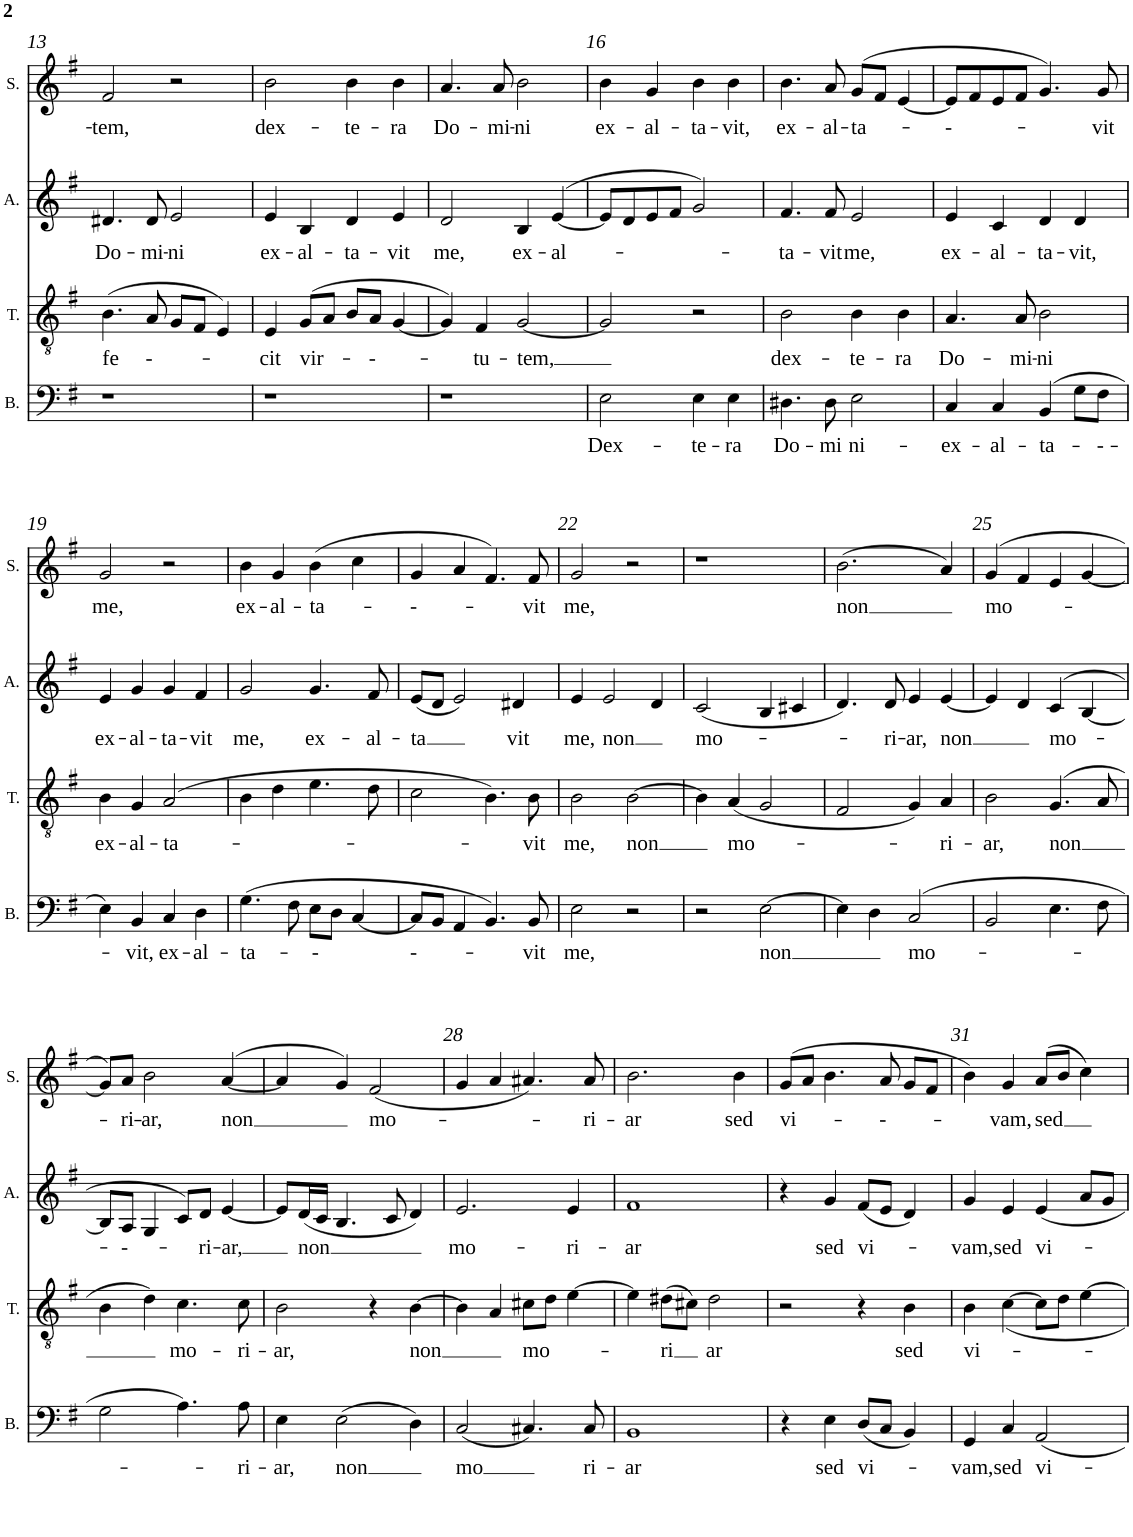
**kern	**text	**kern	**text	**kern	**text	**kern	**text
*part4	*part4	*part3	*part3	*part2	*part2	*part1	*part1
*staff4	*staff4	*staff3	*staff3	*staff2	*staff2	*staff1	*staff1
*I"Bass	*	*I"Tenor	*	*I"Alto	*	*I"Soprano	*
*I'B.	*	*I'T.	*	*I'A.	*	*I'S.	*
!!LO:PB:g=z
*clefF4	*	*clefGv2	*	*clefG2	*	*clefG2	*
*k[f#]	*	*k[f#]	*	*k[f#]	*	*k[f#]	*
*G:	*	*G:	*	*G:	*	*G:	*
*M4/4	*	*M4/4	*	*M4/4	*	*M4/4	*
*met(c)	*	*met(c)	*	*met(c)	*	*met(c)	*
=13	=13	=13	=13	=13	=13	=13	=13
!	!	!	!LO:LY:b	!	!LO:LY:b	!	!LO:LY:b
1r	.	(4.B\	fe --	4.d#X/	Do-	2f#/	-tem,
!	!	!	!	!	!LO:LY:b	!	!
.	.	8A/	.	8d#/	-mi-	.	.
!	!	!	!	!	!LO:LY:b	!	!
.	.	8G/L	.	2e/	-ni	2r	.
.	.	8F#/J	.	.	.	.	.
.	.	4E/)	.	.	.	.	.
=14	=14	=14	=14	=14	=14	=14	=14
!	!	!	!LO:LY:b	!	!LO:LY:b	!	!LO:LY:b
1r	.	4E/	-cit	4e/	ex-	2b\	dex-
!	!	!	!LO:LY:b	!	!LO:LY:b	!	!
.	.	(>8G/L	vir-	4B/	-al-	.	.
.	.	8A/J	.	.	.	.	.
!	!	!	!	!	!LO:LY:b	!	!LO:LY:b
.	.	8B/L	.	4d/	-ta-	4b\	-te-
!	!	!	!LO:LY:b	!	!	!	!
.	.	8A/J	---	.	.	.	.
!	!	!	!	!	!LO:LY:b	!	!LO:LY:b
.	.	[<4G/	.	4e/	-vit	4b\	-ra
=15	=15	=15	=15	=15	=15	=15	=15
!	!	!	!	!	!LO:LY:b	!	!LO:LY:b
1r	.	4G/])	.	2d/	me,	4.a/	Do-
!	!	!	!LO:LY:b	!	!	!	!
.	.	4F#/	-tu-	.	.	.	.
!	!	!	!	!	!	!	!LO:LY:b
.	.	.	.	.	.	8a/	-mi-
!	!	!	!LO:LY:b	!	!LO:LY:b	!	!LO:LY:b
.	.	[<2G/	-tem,	4B/	ex-	2b\	-ni
!	!	!	!	!	!LO:LY:b	!	!
.	.	.	.	(>[<4e/	-al-	.	.
=16	=16	=16	=16	=16	=16	=16	=16
!	!LO:LY:b	!	!	!	!	!	!LO:LY:b
2E\	Dex-	2G/]	.	8e/L]	.	4b\	ex-
.	.	.	.	8d/	.	.	.
!	!	!	!	!	!	!	!LO:LY:b
.	.	.	.	8e/	.	4g/	-al-
.	.	.	.	8f#/J	.	.	.
!	!LO:LY:b	!	!	!	!	!	!LO:LY:b
4E\	-te-	2r	.	2g/)	.	4b\	-ta-
!	!LO:LY:b	!	!	!	!	!	!LO:LY:b
4E\	-ra	.	.	.	.	4b\	-vit,
=17	=17	=17	=17	=17	=17	=17	=17
!	!LO:LY:b	!	!LO:LY:b	!	!LO:LY:b	!	!LO:LY:b
4.D#X\	Do-	2B\	dex-	4.f#/	-ta-	4.b\	ex-
!	!LO:LY:b	!	!	!	!LO:LY:b	!	!LO:LY:b
8D#\	-mi	.	.	8f#/	-vit	8a/	-al-
!	!LO:LY:b	!	!LO:LY:b	!	!LO:LY:b	!	!LO:LY:b
2E\	ni-	4B\	-te-	2e/	me,	(>8g/L	-ta-
.	.	.	.	.	.	8f#/J	.
!	!	!	!LO:LY:b	!	!	!	!
.	.	4B\	-ra	.	.	[<4e/	.
=18	=18	=18	=18	=18	=18	=18	=18
!	!LO:LY:b	!	!LO:LY:b	!	!LO:LY:b	!	!LO:LY:b
4C/	-ex-	4.A/	Do-	4e/	ex-	8e/L]	---
.	.	.	.	.	.	8f#/	.
!	!LO:LY:b	!	!	!	!LO:LY:b	!	!
4C/	-al-	.	.	4c/	-al-	8e/	.
!	!	!	!LO:LY:b	!	!	!	!
.	.	8A/	-mi-	.	.	8f#/J	.
!	!LO:LY:b	!	!LO:LY:b	!	!LO:LY:b	!	!
(4BB/	-ta-	2B\	-ni	4d/	-ta-	4.g/)	.
!	!	!	!	!	!LO:LY:b	!	!
8G\L	.	.	.	4d/	-vit,	.	.
!	!LO:LY:b	!	!	!	!	!	!LO:LY:b
8F#\J	---	.	.	.	.	8g/	-vit
!!LO:LB:g=z
=19	=19	=19	=19	=19	=19	=19	=19
!	!	!	!LO:LY:b	!	!LO:LY:b	!	!LO:LY:b
4E\)	.	4B\	ex-	4e/	ex-	2g/	me,
!	!LO:LY:b	!	!LO:LY:b	!	!LO:LY:b	!	!
4BB/	-vit,	4G/	-al-	4g/	-al-	.	.
!	!LO:LY:b	!	!LO:LY:b	!	!LO:LY:b	!	!
4C/	ex-	(2A/	-ta-	4g/	-ta-	2r	.
!	!LO:LY:b	!	!	!	!LO:LY:b	!	!
4D\	-al-	.	.	4f#/	-vit	.	.
=20	=20	=20	=20	=20	=20	=20	=20
!	!LO:LY:b	!	!	!	!LO:LY:b	!	!LO:LY:b
(4.G\	-ta-	4B\	.	2g/	me,	4b\	ex-
!	!	!	!	!	!	!	!LO:LY:b
.	.	4d\	.	.	.	4g/	-al-
8F#\	.	.	.	.	.	.	.
!	!LO:LY:b	!	!	!	!LO:LY:b	!	!LO:LY:b
8E\L	-	4.e\	.	4.g/	ex-	(4b\	-ta-
8D\J	.	.	.	.	.	.	.
[<4C/	.	.	.	.	.	4cc\	.
!	!	!	!	!	!LO:LY:b	!	!
.	.	8d\	.	8f#/	-al-	.	.
=21	=21	=21	=21	=21	=21	=21	=21
!	!LO:LY:b	!	!	!	!LO:LY:b	!	!LO:LY:b
8C/L]	---	2c\	.	(8e/L	-ta	4g/	---
8BB/J	.	.	.	8d/J	.	.	.
4AA/	.	.	.	2e/)	.	4a/	.
4.BB/)	.	4.B\)	.	.	.	4.f#/)	.
!	!	!	!	!	!LO:LY:b	!	!
.	.	.	.	4d#X/	vit	.	.
!	!LO:LY:b	!	!LO:LY:b	!	!	!	!LO:LY:b
8BB/	-vit	8B\	-vit	.	.	8f#/	-vit
=22	=22	=22	=22	=22	=22	=22	=22
!	!LO:LY:b	!	!LO:LY:b	!	!LO:LY:b	!	!LO:LY:b
2E\	me,	2B\	me,	4e/	me,	2g/	me,
!	!	!	!	!	!LO:LY:b	!	!
.	.	.	.	2e/	non	.	.
!	!	!	!LO:LY:b	!	!	!	!
2r	.	[>2B\	non	.	.	2r	.
.	.	.	.	4d/	.	.	.
=23	=23	=23	=23	=23	=23	=23	=23
!	!	!	!	!	!LO:LY:b	!	!
2r	.	4B\]	.	(2c/	mo-	1r	.
!	!	!	!LO:LY:b	!	!	!	!
.	.	(4A/	mo-	.	.	.	.
!	!LO:LY:b	!	!	!	!	!	!
[>2E\	non	2G/	.	4B/	.	.	.
.	.	.	.	4c#X/	.	.	.
=24	=24	=24	=24	=24	=24	=24	=24
!	!	!	!	!	!	!	!LO:LY:b
4E\]	.	2F#/	.	4.d/)	.	(2.b\	non
4D\	.	.	.	.	.	.	.
!	!	!	!	!	!LO:LY:b	!	!
.	.	.	.	8d/	-ri-	.	.
!	!LO:LY:b	!	!	!	!LO:LY:b	!	!
(2C/	mo-	4G/)	.	4e/	-ar,	.	.
!	!	!	!LO:LY:b	!	!LO:LY:b	!	!
.	.	4A/	-ri-	[<4e/	non	4a/)	.
=25	=25	=25	=25	=25	=25	=25	=25
!	!	!	!LO:LY:b	!	!	!	!LO:LY:b
2BB/	.	2B\	-ar,	4e/]	.	(>4g/	mo-
.	.	.	.	4d/	.	4f#/	.
!	!	!	!LO:LY:b	!	!LO:LY:b	!	!
4.E\	.	(4.G/	non	(>4c/	mo-	4e/	.
.	.	.	.	[<4B/	.	[<4g/	.
8F#\	.	8A/	.	.	.	.	.
!!LO:LB:g=z
=26	=26	=26	=26	=26	=26	=26	=26
2G\	.	4B\	.	8B/L]	.	8g/L])	.
!	!	!	!	!	!LO:LY:b	!	!LO:LY:b
.	.	.	.	8A/J	---	8a/J	-ri-
!	!	!	!	!	!	!	!LO:LY:b
.	.	4d\)	.	4G/	.	2b\	-ar,
!	!	!	!LO:LY:b	!	!	!	!
4.A\)	.	4.c\	mo-	8c/L)	.	.	.
!	!	!	!	!	!LO:LY:b	!	!
.	.	.	.	8d/J	-ri-	.	.
!	!	!	!	!	!LO:LY:b	!	!LO:LY:b
.	.	.	.	[<4e/	-ar,	(>[<4a/	non
!	!LO:LY:b	!	!LO:LY:b	!	!	!	!
8A\	-ri-	8c\	-ri-	.	.	.	.
=27	=27	=27	=27	=27	=27	=27	=27
!	!LO:LY:b	!	!LO:LY:b	!	!	!	!
4E\	-ar,	2B\	-ar,	8e/L]	.	4a/]	.
!	!	!	!	!	!LO:LY:b	!	!
.	.	.	.	(16d/L	non	.	.
.	.	.	.	16c/JJ	.	.	.
!	!LO:LY:b	!	!	!	!	!	!
(2E\	non	.	.	4.B/	.	4g/)	.
!	!	!	!	!	!	!	!LO:LY:b
.	.	4r	.	.	.	(2f#/	mo-
.	.	.	.	8c/	.	.	.
!	!	!	!LO:LY:b	!	!	!	!
4D\)	.	[>4B\	non	4d/)	.	.	.
=28	=28	=28	=28	=28	=28	=28	=28
!	!LO:LY:b	!	!	!	!LO:LY:b	!	!
(2C/	mo	4B\]	.	2.e/	mo-	4g/	.
.	.	4A/	.	.	.	4a/	.
!	!	!	!LO:LY:b	!	!	!	!
4.C#X/)	.	8c#X\L	mo-	.	.	4.a#X/)	.
.	.	8d\J	.	.	.	.	.
!	!	!	!	!	!LO:LY:b	!	!
.	.	[>4e\	.	4e/	-ri-	.	.
!	!LO:LY:b	!	!	!	!	!	!LO:LY:b
8C#/	ri-	.	.	.	.	8a#/	-ri-
=29	=29	=29	=29	=29	=29	=29	=29
!	!LO:LY:b	!	!	!	!LO:LY:b	!	!LO:LY:b
1BB	-ar	4e\]	.	1f#	-ar	2.b\	-ar
!	!	!	!LO:LY:b	!	!	!	!
.	.	(8d#X\L	-ri	.	.	.	.
.	.	8c#X\J)	.	.	.	.	.
!	!	!	!LO:LY:b	!	!	!	!
.	.	2d#\	ar	.	.	.	.
!	!	!	!	!	!	!	!LO:LY:b
.	.	.	.	.	.	4b\	sed
=30	=30	=30	=30	=30	=30	=30	=30
!	!	!	!	!	!	!	!LO:LY:b
4r	.	2r	.	4r	.	(8g/L	vi-
.	.	.	.	.	.	8a/J	.
!	!LO:LY:b	!	!	!	!LO:LY:b	!	!
4E\	sed	.	.	4g/	sed	4.b\	.
!	!LO:LY:b	!	!	!	!LO:LY:b	!	!
(8D/L	vi-	4r	.	(8f#/L	vi-	.	.
!	!	!	!	!	!	!	!LO:LY:b
8C/J	.	.	.	8e/J	.	8a/	---
!	!	!	!LO:LY:b	!	!	!	!
4BB/)	.	4B\	sed	4d/)	.	8g/L	.
.	.	.	.	.	.	8f#/J	.
=31	=31	=31	=31	=31	=31	=31	=31
!	!LO:LY:b	!	!LO:LY:b	!	!LO:LY:b	!	!
4GG/	-vam,	4B\	vi-	4g/	-vam,	4b\)	.
!	!LO:LY:b	!	!	!	!LO:LY:b	!	!LO:LY:b
4C/	sed	[>4c\	.	4e/	sed	4g/	-vam,
!	!LO:LY:b	!	!	!	!LO:LY:b	!	!LO:LY:b
2AA/	vi-	8c\L]	.	4e/	vi-	(8a/L	sed
.	.	8d\J	.	.	.	8b/J	.
.	.	[>4e\	.	8a/L	.	4cc\)	.
.	.	.	.	8g/J	.	.	.
=	=	=	=	=	=	=	=
*-	*-	*-	*-	*-	*-	*-	*-
